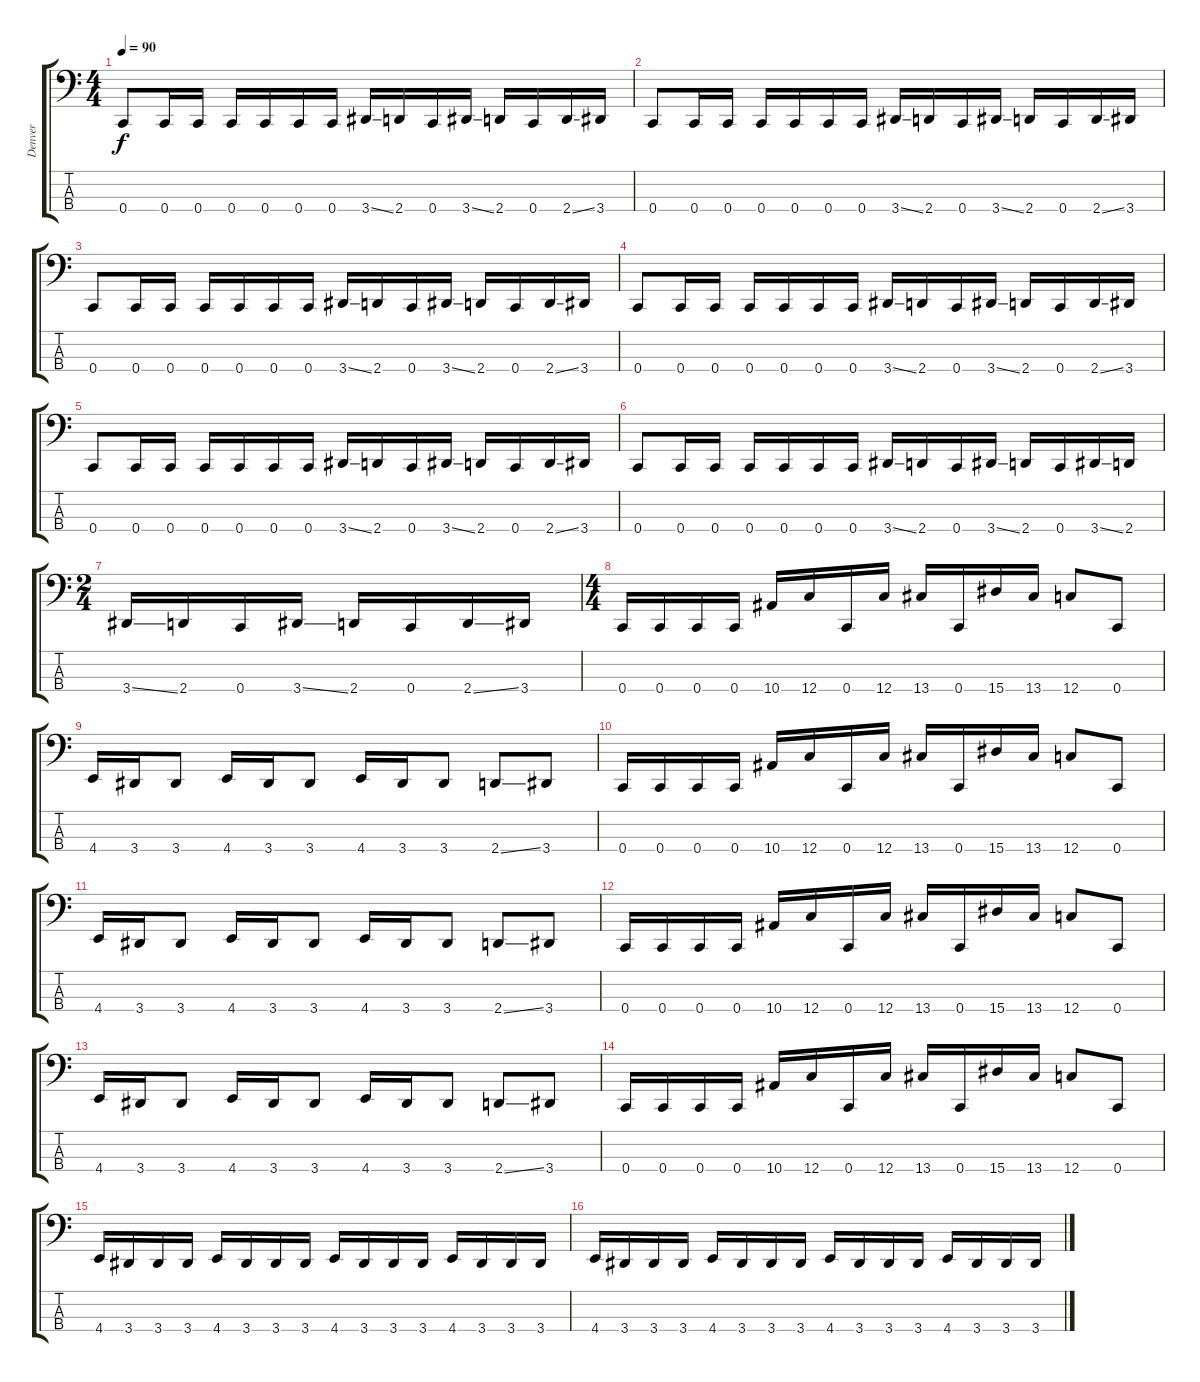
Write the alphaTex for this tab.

\track ("Denver" "Denver") {instrument electricbasspick}
\staff {score tabs}
\tuning (F2 C2 G1 C1) {hide}
\ts (4 4)
\tempo 90
\clef f4
\ks c
0.4.8{dy f} 0.4.16 0.4.16 0.4.16 0.4.16 0.4.16 0.4.16 3.4{ss}.16 2.4.16 0.4.16 3.4{ss}.16 2.4.16 0.4.16 2.4{ss}.16 3.4.16 |
0.4.8 0.4.16 0.4.16 0.4.16 0.4.16 0.4.16 0.4.16 3.4{ss}.16 2.4.16 0.4.16 3.4{ss}.16 2.4.16 0.4.16 2.4{ss}.16 3.4.16 |
0.4.8 0.4.16 0.4.16 0.4.16 0.4.16 0.4.16 0.4.16 3.4{ss}.16 2.4.16 0.4.16 3.4{ss}.16 2.4.16 0.4.16 2.4{ss}.16 3.4.16 |
0.4.8 0.4.16 0.4.16 0.4.16 0.4.16 0.4.16 0.4.16 3.4{ss}.16 2.4.16 0.4.16 3.4{ss}.16 2.4.16 0.4.16 2.4{ss}.16 3.4.16 |
0.4.8 0.4.16 0.4.16 0.4.16 0.4.16 0.4.16 0.4.16 3.4{ss}.16 2.4.16 0.4.16 3.4{ss}.16 2.4.16 0.4.16 2.4{ss}.16 3.4.16 |
0.4.8 0.4.16 0.4.16 0.4.16 0.4.16 0.4.16 0.4.16 3.4{ss}.16 2.4.16 0.4.16 3.4{ss}.16 2.4.16 0.4.16 3.4{ss}.16 2.4.16 |
\ts (2 4)
3.4{ss}.16 2.4.16 0.4.16 3.4{ss}.16 2.4.16 0.4.16 2.4{ss}.16 3.4.16 |
\ts (4 4)
0.4.16 0.4.16 0.4.16 0.4.16 10.4.16 12.4.16 0.4.16 12.4.16 13.4.16 0.4.16 15.4.16 13.4.16 12.4.8 0.4.8 |
4.4.16 3.4.16 3.4.8 4.4.16 3.4.16 3.4.8 4.4.16 3.4.16 3.4.8 2.4{ss}.8 3.4.8 |
0.4.16 0.4.16 0.4.16 0.4.16 10.4.16 12.4.16 0.4.16 12.4.16 13.4.16 0.4.16 15.4.16 13.4.16 12.4.8 0.4.8 |
4.4.16 3.4.16 3.4.8 4.4.16 3.4.16 3.4.8 4.4.16 3.4.16 3.4.8 2.4{ss}.8 3.4.8 |
0.4.16 0.4.16 0.4.16 0.4.16 10.4.16 12.4.16 0.4.16 12.4.16 13.4.16 0.4.16 15.4.16 13.4.16 12.4.8 0.4.8 |
4.4.16 3.4.16 3.4.8 4.4.16 3.4.16 3.4.8 4.4.16 3.4.16 3.4.8 2.4{ss}.8 3.4.8 |
0.4.16 0.4.16 0.4.16 0.4.16 10.4.16 12.4.16 0.4.16 12.4.16 13.4.16 0.4.16 15.4.16 13.4.16 12.4.8 0.4.8 |
4.4.16 3.4.16 3.4.16 3.4.16 4.4.16 3.4.16 3.4.16 3.4.16 4.4.16 3.4.16 3.4.16 3.4.16 4.4.16 3.4.16 3.4.16 3.4.16 |
4.4.16 3.4.16 3.4.16 3.4.16 4.4.16 3.4.16 3.4.16 3.4.16 4.4.16 3.4.16 3.4.16 3.4.16 4.4.16 3.4.16 3.4.16 3.4.16
